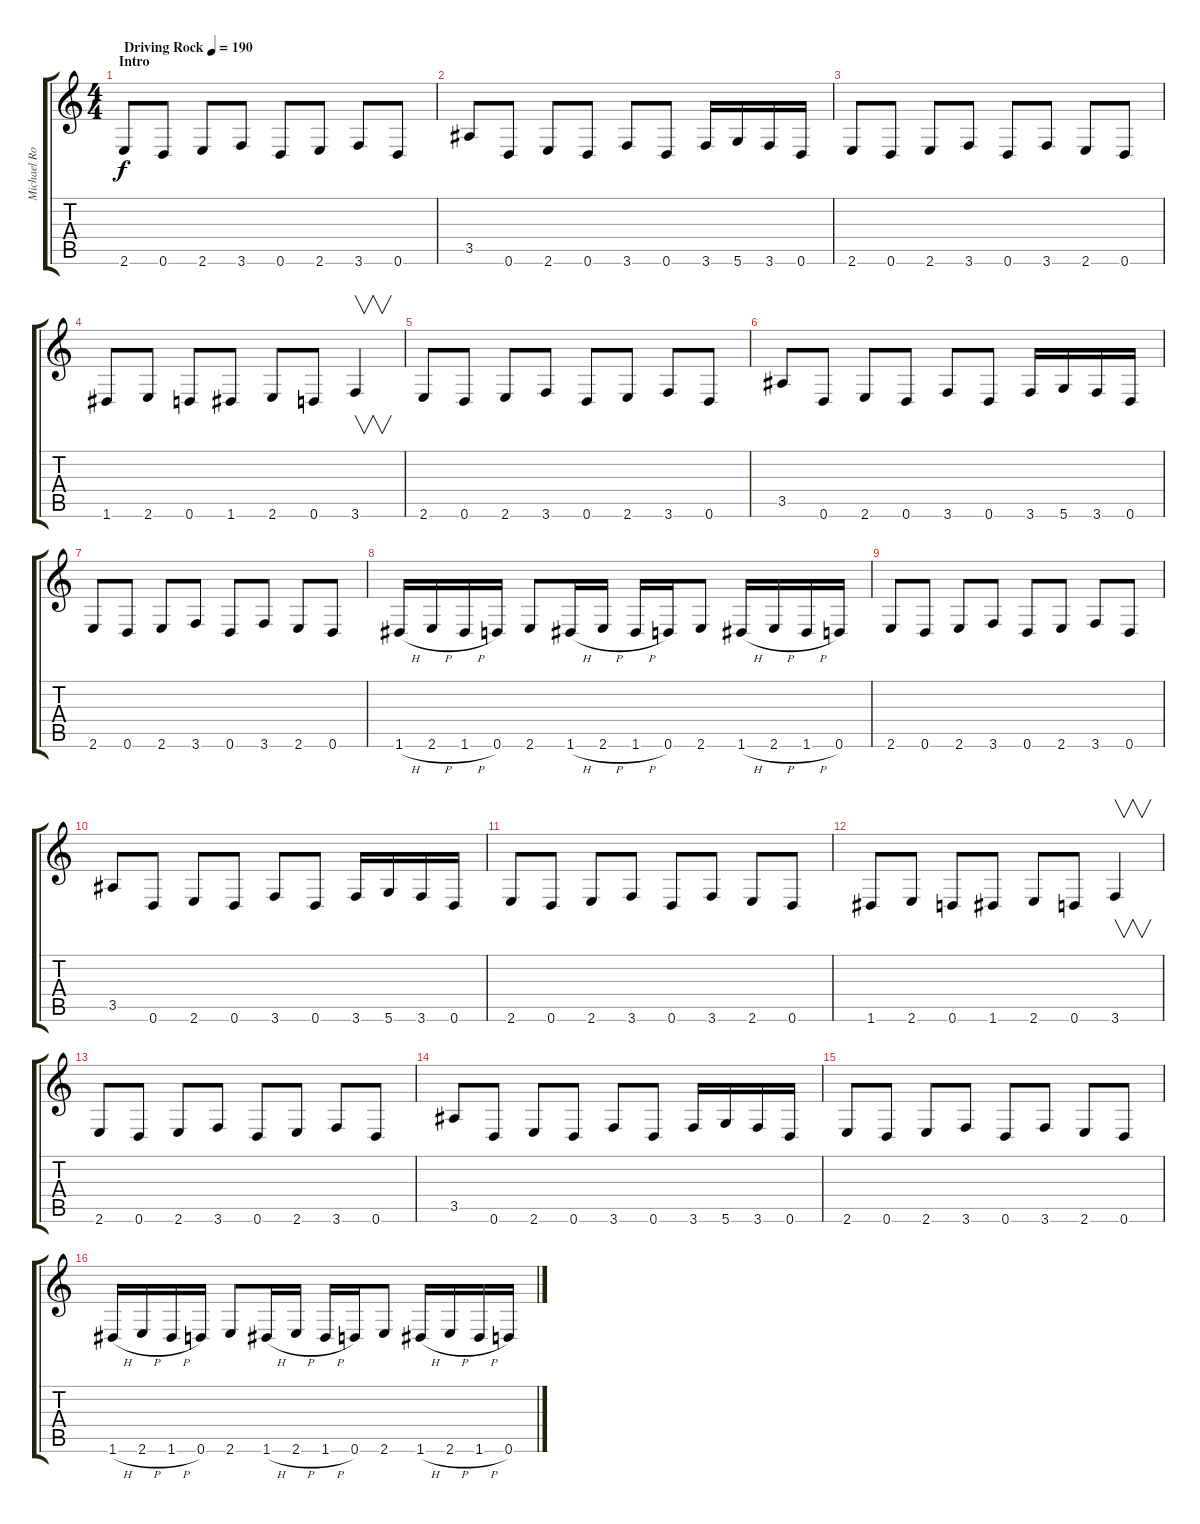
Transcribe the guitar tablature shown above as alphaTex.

\track ("Michael Romeo - Guitar " "Michael Ro") {instrument overdrivenguitar}
\staff {score tabs}
\tuning (D4 A3 F3 C3 G2 D2) {hide}
\ts (4 4)
\section ("" "Intro")
\tempo (190 "Driving Rock")
\clef g2
\ks c
2.6.8{dy f volume 7 instrument overdrivenguitar} 0.6.8 2.6.8 3.6.8 0.6.8 2.6.8 3.6.8 0.6.8 |
3.5.8 0.6.8 2.6.8 0.6.8 3.6.8 0.6.8 3.6.16 5.6.16 3.6.16 0.6.16 |
2.6.8 0.6.8 2.6.8 3.6.8 0.6.8 3.6.8 2.6.8 0.6.8 |
1.6.8 2.6.8 0.6.8 1.6.8 2.6.8 0.6.8 3.6.4{v} |
2.6.8{volume 14} 0.6.8 2.6.8 3.6.8 0.6.8 2.6.8 3.6.8 0.6.8 |
3.5.8 0.6.8 2.6.8 0.6.8 3.6.8 0.6.8 3.6.16 5.6.16 3.6.16 0.6.16 |
2.6.8 0.6.8 2.6.8 3.6.8 0.6.8 3.6.8 2.6.8 0.6.8 |
1.6{h}.16 2.6{h}.16 1.6{h}.16 0.6.16 2.6.8 1.6{h}.16 2.6{h}.16 1.6{h}.16 0.6.16 2.6.8 1.6{h}.16 2.6{h}.16 1.6{h}.16 0.6.16 |
2.6.8 0.6.8 2.6.8 3.6.8 0.6.8 2.6.8 3.6.8 0.6.8 |
3.5.8 0.6.8 2.6.8 0.6.8 3.6.8 0.6.8 3.6.16 5.6.16 3.6.16 0.6.16 |
2.6.8 0.6.8 2.6.8 3.6.8 0.6.8 3.6.8 2.6.8 0.6.8 |
1.6.8 2.6.8 0.6.8 1.6.8 2.6.8 0.6.8 3.6.4{v} |
2.6.8 0.6.8 2.6.8 3.6.8 0.6.8 2.6.8 3.6.8 0.6.8 |
3.5.8 0.6.8 2.6.8 0.6.8 3.6.8 0.6.8 3.6.16 5.6.16 3.6.16 0.6.16 |
2.6.8 0.6.8 2.6.8 3.6.8 0.6.8 3.6.8 2.6.8 0.6.8 |
1.6{h}.16 2.6{h}.16 1.6{h}.16 0.6.16 2.6.8 1.6{h}.16 2.6{h}.16 1.6{h}.16 0.6.16 2.6.8 1.6{h}.16 2.6{h}.16 1.6{h}.16 0.6.16
